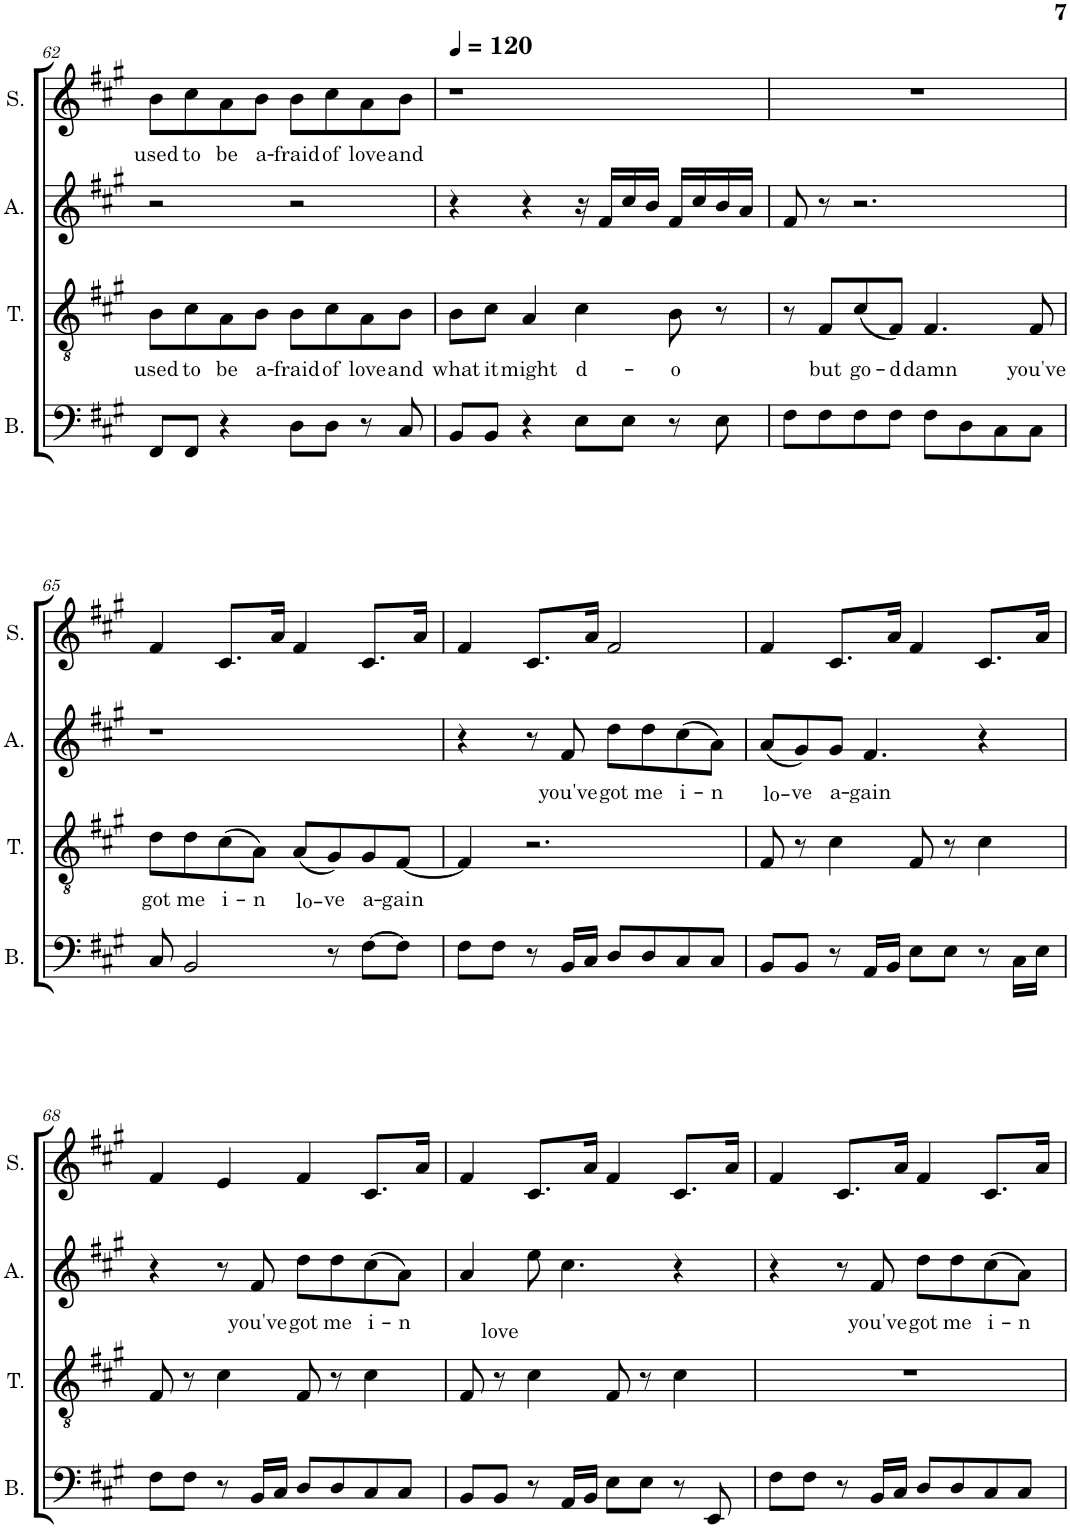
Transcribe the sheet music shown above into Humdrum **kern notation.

**kern	**kern	**text	**kern	**text	**kern	**text
*part4	*part3	*part3	*part2	*part2	*part1	*part1
*staff4	*staff3	*staff3	*staff2	*staff2	*staff1	*staff1
*I"Bass	*I"Tenor	*	*I"Alto	*	*I"Soprano	*
*I'B.	*I'T.	*	*I'A.	*	*I'S.	*
!!LO:PB:g=z
*clefF4	*clefGv2	*	*clefG2	*	*clefG2	*
*k[f#c#g#]	*k[f#c#g#]	*	*k[f#c#g#]	*	*k[f#c#g#]	*
*M4/4	*M4/4	*	*M4/4	*	*M4/4	*
=62	=62	=62	=62	=62	=62	=62
!	!	!LO:LY:b	!	!	!	!LO:LY:b
8FF#/L	8B\L	used	2r	.	8b\L	used
!	!	!LO:LY:b	!	!	!	!LO:LY:b
8FF#/J	8c#\	to	.	.	8cc#\	to
!	!	!LO:LY:b	!	!	!	!LO:LY:b
4r	8A\	be	.	.	8a\	be
!	!	!LO:LY:b	!	!	!	!LO:LY:b
.	8B\J	a-	.	.	8b\J	a-
!	!	!LO:LY:b	!	!	!	!LO:LY:b
8D\L	8B\L	-fraid	2r	.	8b\L	-fraid
!	!	!LO:LY:b	!	!	!	!LO:LY:b
8D\J	8c#\	of	.	.	8cc#\	of
!	!	!LO:LY:b	!	!	!	!LO:LY:b
8r	8A\	love	.	.	8a\	love
!	!	!LO:LY:b	!	!	!	!LO:LY:b
8C#/	8B\J	and	.	.	8b\J	and
=63	=63	=63	=63	=63	=63	=63
*	*	*	*	*	*MM120	*
!	!	!LO:LY:b	!	!	!	!
8BB/L	8B\L	what	4r	.	1r	.
!	!	!LO:LY:b	!	!	!	!
8BB/J	8c#\J	it	.	.	.	.
!	!	!LO:LY:b	!	!	!	!
4r	4A/	might	4r	.	.	.
!	!	!LO:LY:b	!	!	!	!
8E\L	4c#\	d-	16r	.	.	.
.	.	.	16f#/LL	.	.	.
8E\J	.	.	16cc#/	.	.	.
.	.	.	16b/JJ	.	.	.
!	!	!LO:LY:b	!	!	!	!
8r	8B\	-o	16f#/LL	.	.	.
.	.	.	16cc#/	.	.	.
8E\	8r	.	16b/	.	.	.
.	.	.	16a/JJ	.	.	.
=64	=64	=64	=64	=64	=64	=64
8F#\L	8r	.	8f#/	.	1r	.
!	!	!LO:LY:b	!	!	!	!
8F#\	8F#/L	but	8r	.	.	.
!	!	!LO:LY:b	!	!	!	!
8F#\	(8c#/	go-	2.r	.	.	.
!	!	!LO:LY:b	!	!	!	!
8F#\J	8F#/J)	-d	.	.	.	.
!	!	!LO:LY:b	!	!	!	!
8F#\L	4.F#/	damn	.	.	.	.
8D\	.	.	.	.	.	.
8C#\	.	.	.	.	.	.
!	!	!LO:LY:b	!	!	!	!
8C#\J	8F#/	you've	.	.	.	.
!!LO:LB:g=z
=65	=65	=65	=65	=65	=65	=65
!	!	!LO:LY:b	!	!	!	!
8C#/	8d\L	got	1r	.	4f#/	.
!	!	!LO:LY:b	!	!	!	!
2BB/	8d\	me	.	.	.	.
!	!	!LO:LY:b	!	!	!	!
.	(8c#\	i-	.	.	8.c#/L	.
!	!	!LO:LY:b	!	!	!	!
.	8A\J)	-n	.	.	.	.
.	.	.	.	.	16a/Jk	.
!	!	!LO:LY:b	!	!	!	!
.	(8A/L	lo-	.	.	4f#/	.
!	!	!LO:LY:b	!	!	!	!
8r	8G#/)	-ve	.	.	.	.
!	!	!LO:LY:b	!	!	!	!
[8F#\L	8G#/	-a-	.	.	8.c#/L	.
!	!	!LO:LY:b	!	!	!	!
8F#\J]	[8F#/J	gain	.	.	.	.
.	.	.	.	.	16a/Jk	.
=66	=66	=66	=66	=66	=66	=66
8F#\L	4F#/]	.	4r	.	4f#/	.
8F#\J	.	.	.	.	.	.
8r	2.r	.	8r	.	8.c#/L	.
!	!	!	!	!LO:LY:b	!	!
16BB/LL	.	.	8f#/	you've	.	.
16C#/JJ	.	.	.	.	16a/Jk	.
!	!	!	!	!LO:LY:b	!	!
8D/L	.	.	8dd\L	got	2f#/	.
!	!	!	!	!LO:LY:b	!	!
8D/	.	.	8dd\	me	.	.
!	!	!	!	!LO:LY:b	!	!
8C#/	.	.	(8cc#\	i-	.	.
!	!	!	!	!LO:LY:b	!	!
8C#/J	.	.	8a\J)	-n	.	.
=67	=67	=67	=67	=67	=67	=67
!	!	!	!	!LO:LY:b	!	!
8BB/L	8F#/	.	(8a/L	lo-	4f#/	.
!	!	!	!	!LO:LY:b	!	!
8BB/J	8r	.	8g#/)	-ve	.	.
!	!	!	!	!LO:LY:b	!	!
8r	4c#\	.	8g#/J	-a-	8.c#/L	.
!	!	!	!	!LO:LY:b	!	!
16AA/LL	.	.	4.f#/	gain	.	.
16BB/JJ	.	.	.	.	16a/Jk	.
8E\L	8F#/	.	.	.	4f#/	.
8E\J	8r	.	.	.	.	.
8r	4c#\	.	4r	.	8.c#/L	.
16C#\LL	.	.	.	.	.	.
16E\JJ	.	.	.	.	16a/Jk	.
!!LO:LB:g=z
=68	=68	=68	=68	=68	=68	=68
8F#\L	8F#/	.	4r	.	4f#/	.
8F#\J	8r	.	.	.	.	.
8r	4c#\	.	8r	.	4e/	.
!	!	!	!	!LO:LY:b	!	!
16BB/LL	.	.	8f#/	you've	.	.
16C#/JJ	.	.	.	.	.	.
!	!	!	!	!LO:LY:b	!	!
8D/L	8F#/	.	8dd\L	got	4f#/	.
!	!	!	!	!LO:LY:b	!	!
8D/	8r	.	8dd\	me	.	.
!	!	!	!	!LO:LY:b	!	!
8C#/	4c#\	.	(8cc#\	i-	8.c#/L	.
!	!	!	!	!LO:LY:b	!	!
8C#/J	.	.	8a\J)	-n	.	.
.	.	.	.	.	16a/Jk	.
=69	=69	=69	=69	=69	=69	=69
!	!	!	!	!LO:LY:b	!	!
8BB/L	8F#/	.	4a/	love	4f#/	.
8BB/J	8r	.	.	.	.	.
8r	4c#\	.	8ee\	.	8.c#/L	.
16AA/LL	.	.	4.cc#\	.	.	.
16BB/JJ	.	.	.	.	16a/Jk	.
8E\L	8F#/	.	.	.	4f#/	.
8E\J	8r	.	.	.	.	.
8r	4c#\	.	4r	.	8.c#/L	.
8EE/	.	.	.	.	.	.
.	.	.	.	.	16a/Jk	.
=70	=70	=70	=70	=70	=70	=70
8F#\L	1r	.	4r	.	4f#/	.
8F#\J	.	.	.	.	.	.
8r	.	.	8r	.	8.c#/L	.
!	!	!	!	!LO:LY:b	!	!
16BB/LL	.	.	8f#/	you've	.	.
16C#/JJ	.	.	.	.	16a/Jk	.
!	!	!	!	!LO:LY:b	!	!
8D/L	.	.	8dd\L	got	4f#/	.
!	!	!	!	!LO:LY:b	!	!
8D/	.	.	8dd\	me	.	.
!	!	!	!	!LO:LY:b	!	!
8C#/	.	.	(8cc#\	i-	8.c#/L	.
!	!	!	!	!LO:LY:b	!	!
8C#/J	.	.	8a\J)	-n	.	.
.	.	.	.	.	16a/Jk	.
=	=	=	=	=	=	=
*-	*-	*-	*-	*-	*-	*-
